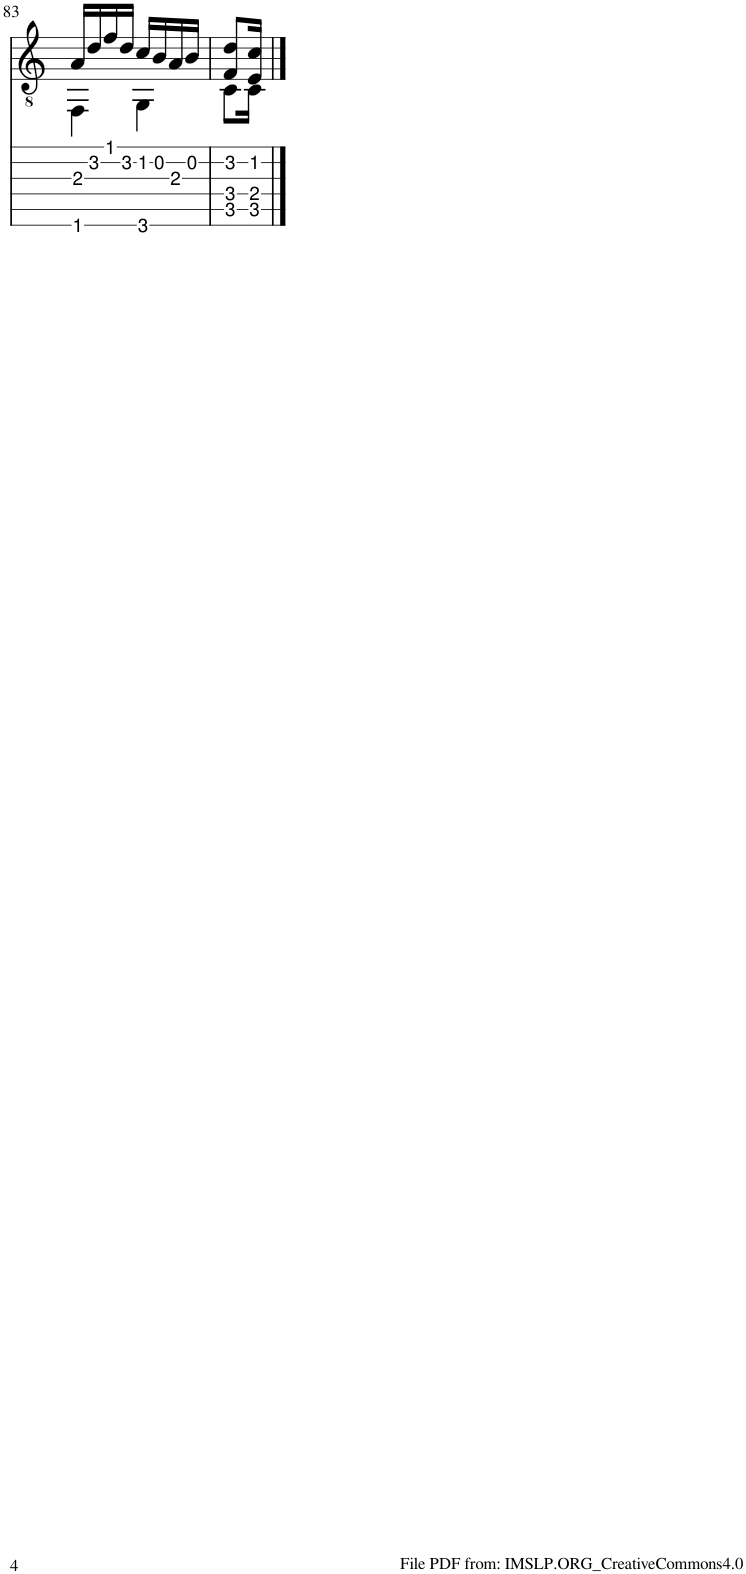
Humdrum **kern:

**kern	**kern
*part1	*part1
*staff2	*staff1
*I"Guitar	*
*I'Guit.	*
!!LO:PB:g=z
*	*clefGv2
*k[]	*k[]
*M2/4	*M2/4
=83	=83
*^	*^
16ALL	4FF	16A/LL	4FF\
16dJ	.	16d/	.
16fL	.	16f/	.
16dJJ	.	16d/JJ	.
16cLL	4GG	16c/LL	4GG\
16BJ	.	16B/	.
16AL	.	16A/	.
16BJJ	.	16B/JJ	.
=84	=84	=84	=84
8F\ 8d\L	8CL	8F/ 8d/L	8C\L
16E\ 16c\Jk	16CJk	16E/ 16c/Jk	16C\Jk
*v	*v	*	*
*	*v	*v
==	==
*-	*-
